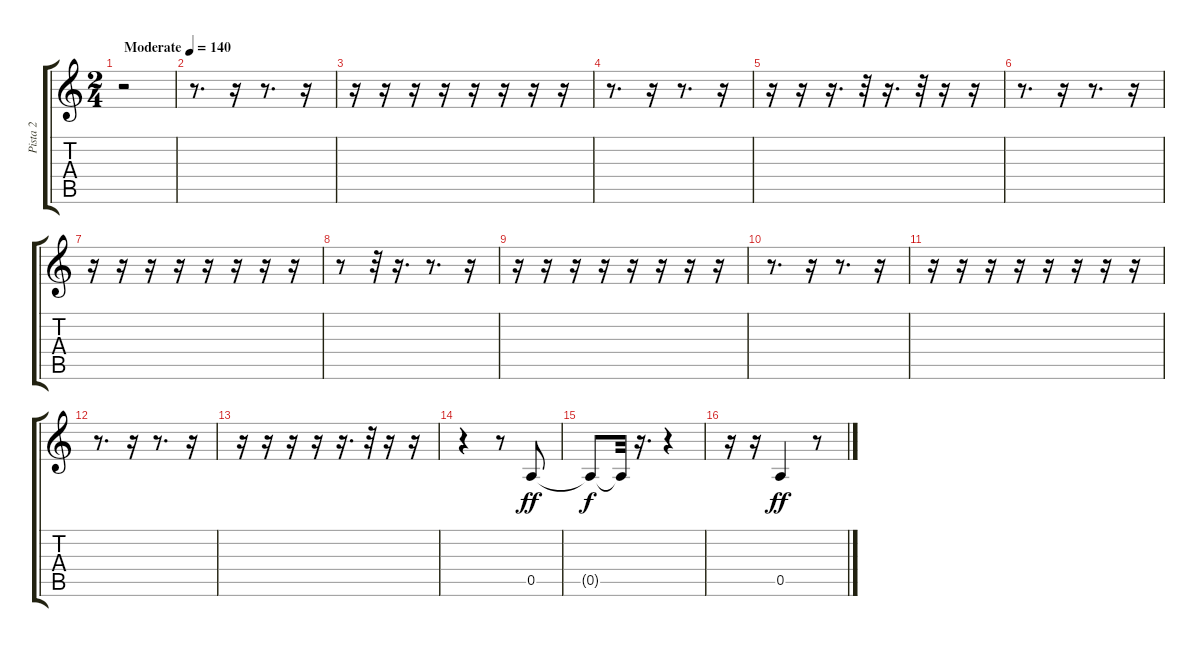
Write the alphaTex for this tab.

\track ("Pista 2" "Pista 2") {instrument electricbassfinger}
\staff {score tabs}
\tuning (E4 B3 G3 D3 A2 E2) {hide}
\ts (2 4)
\tempo (140 "Moderate")
\clef g2
\ks c
r.2{dy ff instrument electricbassfinger} |
r.8{d instrument electricbassfinger} r.16 r.8{d} r.16 |
r.16 r.16 r.16 r.16 r.16 r.16 r.16 r.16 |
r.8{d} r.16 r.8{d} r.16 |
r.16 r.16 r.16{d} r.32 r.16{d} r.32 r.16 r.16 |
r.8{d} r.16 r.8{d} r.16 |
r.16 r.16 r.16 r.16 r.16 r.16 r.16 r.16 |
r.8 r.32 r.16{d} r.8{d} r.16 |
r.16 r.16 r.16 r.16 r.16 r.16 r.16 r.16 |
r.8{d} r.16 r.8{d} r.16 |
r.16 r.16 r.16 r.16 r.16 r.16 r.16 r.16 |
r.8{d} r.16 r.8{d} r.16 |
r.16 r.16 r.16 r.16 r.16{d} r.32 r.16 r.16 |
r.4 r.8 0.5.8 |
0.5{t}.8{dy f} 0.5{t}.32 r.16{d} r.4 |
r.16 r.16 0.5.4{dy ff} r.8
